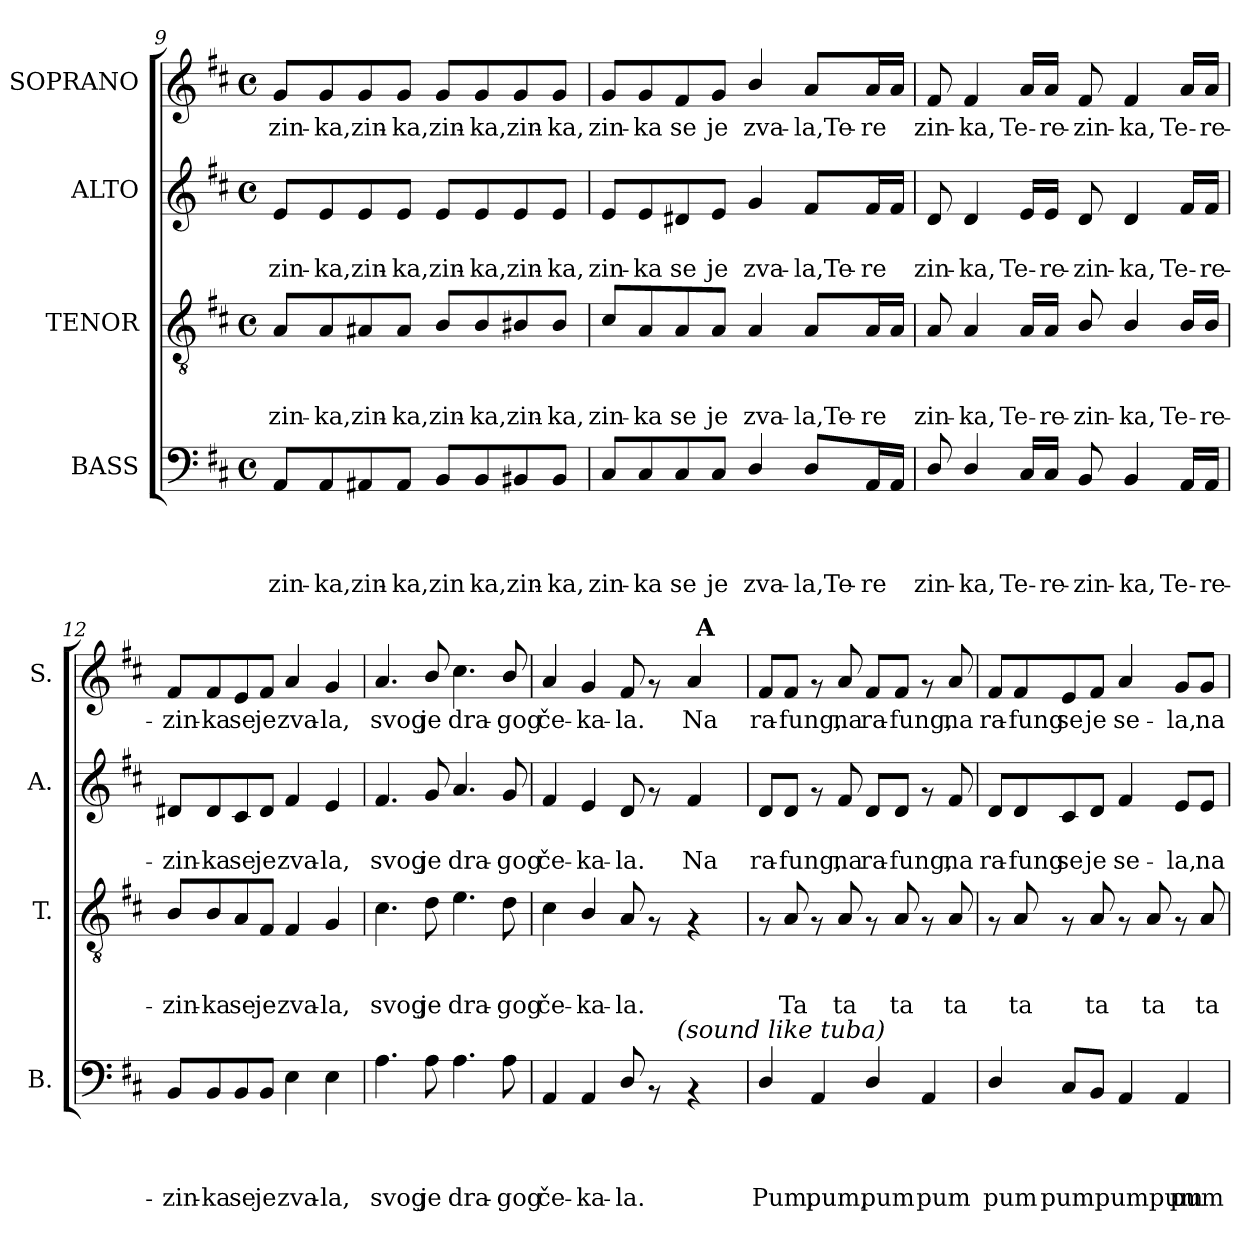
**kern	**text	**text	**text	**text	**kern	**text	**text	**text	**kern	**text	**text	**kern	**text
*part4	*part4	*part4	*part4	*part4	*part3	*part3	*part3	*part3	*part2	*part2	*part2	*part1	*part1
*staff4	*staff4	*staff4	*staff4	*staff4	*staff3	*staff3	*staff3	*staff3	*staff2	*staff2	*staff2	*staff1	*staff1
*I"BASS	*	*	*	*	*I"TENOR	*	*	*	*I"ALTO	*	*	*I"SOPRANO	*
*I'B.	*	*	*	*	*I'T.	*	*	*	*I'A.	*	*	*I'S.	*
*clefF4	*	*	*	*	*clefGv2	*	*	*	*clefG2	*	*	*clefG2	*
*k[f#c#]	*	*	*	*	*k[f#c#]	*	*	*	*k[f#c#]	*	*	*k[f#c#]	*
*D:	*	*	*	*	*D:	*	*	*	*D:	*	*	*D:	*
*M4/4	*	*	*	*	*M4/4	*	*	*	*M4/4	*	*	*M4/4	*
*met(c)	*	*	*	*	*met(c)	*	*	*	*met(c)	*	*	*met(c)	*
=9	=9	=9	=9	=9	=9	=9	=9	=9	=9	=9	=9	=9	=9
!	!	!	!	!LO:LY:b	!	!	!	!LO:LY:b	!	!	!LO:LY:b	!	!LO:LY:b
8AA/L	.	.	.	-zin-	8A/L	.	.	-zin-	8e/L	.	-zin-	8g/L	-zin-
!	!	!	!	!LO:LY:b	!	!	!	!LO:LY:b	!	!	!LO:LY:b	!	!LO:LY:b
8AA/	.	.	.	-ka,zin-	8A/	.	.	-ka,zin-	8e/	.	-ka,zin-	8g/	-ka,zin-
8AA#X/	.	.	.	.	8A#X/	.	.	.	8e/	.	.	8g/	.
!	!	!	!	!LO:LY:b	!	!	!	!LO:LY:b	!	!	!LO:LY:b	!	!LO:LY:b
8AA#/J	.	.	.	-ka,zin	8A#/J	.	.	-ka,zin-	8e/J	.	-ka,zin-	8g/J	-ka,zin-
8BB/L	.	.	.	.	8B/L	.	.	.	8e/L	.	.	8g/L	.
!	!	!	!	!LO:LY:b	!	!	!	!LO:LY:b	!	!	!LO:LY:b	!	!LO:LY:b
8BB/	.	.	.	ka,zin-	8B/	.	.	-ka,zin-	8e/	.	-ka,zin-	8g/	-ka,zin-
8BB#X/	.	.	.	.	8B#X/	.	.	.	8e/	.	.	8g/	.
!	!	!	!	!LO:LY:b	!	!	!	!LO:LY:b	!	!	!LO:LY:b	!	!LO:LY:b
8BB#/J	.	.	.	-ka,	8B#/J	.	.	-ka,	8e/J	.	-ka,	8g/J	-ka,
=10	=10	=10	=10	=10	=10	=10	=10	=10	=10	=10	=10	=10	=10
!	!	!	!	!LO:LY:b	!	!	!	!LO:LY:b	!	!	!LO:LY:b	!	!LO:LY:b
8C#/L	.	.	.	zin-	8c#/L	.	.	zin-	8e/L	.	zin-	8g/L	zin-
!	!	!	!	!LO:LY:b	!	!	!	!LO:LY:b	!	!	!LO:LY:b	!	!LO:LY:b
8C#/	.	.	.	-ka	8A/	.	.	-ka	8e/	.	-ka	8g/	-ka
!	!	!	!	!LO:LY:b	!	!	!	!LO:LY:b	!	!	!LO:LY:b	!	!LO:LY:b
8C#/	.	.	.	se	8A/	.	.	se	8d#X/	.	se	8f#/	se
!	!	!	!	!LO:LY:b	!	!	!	!LO:LY:b	!	!	!LO:LY:b	!	!LO:LY:b
8C#/J	.	.	.	je	8A/J	.	.	je	8e/J	.	je	8g/J	je
!	!	!	!	!LO:LY:b	!	!	!	!LO:LY:b	!	!	!LO:LY:b	!	!LO:LY:b
4D/	.	.	.	zva-	4A/	.	.	zva-	4g/	.	zva-	4b/	zva-
!	!	!	!	!LO:LY:b	!	!	!	!LO:LY:b	!	!	!LO:LY:b	!	!LO:LY:b
8D/L	.	.	.	-la,Te-	8A/L	.	.	-la,Te-	8f#/L	.	-la,Te-	8a/L	-la,Te-
!	!	!	!	!LO:LY:b	!	!	!	!LO:LY:b	!	!	!LO:LY:b	!	!LO:LY:b
16AA/L	.	.	.	-re	16A/L	.	.	-re	16f#/L	.	-re	16a/L	-re
16AA/JJ	.	.	.	.	16A/JJ	.	.	.	16f#/JJ	.	.	16a/JJ	.
!!LO:PB:g=z
=11	=11	=11	=11	=11	=11	=11	=11	=11	=11	=11	=11	=11	=11
!	!	!	!	!LO:LY:b	!	!	!	!LO:LY:b	!	!	!LO:LY:b	!	!LO:LY:b
8D/	.	.	.	zin-	8A/	.	.	zin-	8d/	.	zin-	8f#/	zin-
!	!	!	!	!LO:LY:b	!	!	!	!LO:LY:b	!	!	!LO:LY:b	!	!LO:LY:b
4D/	.	.	.	-ka,	4A/	.	.	-ka,	4d/	.	-ka,	4f#/	-ka,
!	!	!	!	!LO:LY:b	!	!	!	!LO:LY:b	!	!	!LO:LY:b	!	!LO:LY:b
16C#/LL	.	.	.	Te-	16A/LL	.	.	Te-	16e/LL	.	Te-	16a/LL	Te-
!	!	!	!	!LO:LY:b	!	!	!	!LO:LY:b	!	!	!LO:LY:b	!	!LO:LY:b
16C#/JJ	.	.	.	-re-	16A/JJ	.	.	-re-	16e/JJ	.	-re-	16a/JJ	-re-
!	!	!	!	!LO:LY:b	!	!	!	!LO:LY:b	!	!	!LO:LY:b	!	!LO:LY:b
8BB/	.	.	.	-zin-	8B/	.	.	-zin-	8d/	.	-zin-	8f#/	-zin-
!	!	!	!	!LO:LY:b	!	!	!	!LO:LY:b	!	!	!LO:LY:b	!	!LO:LY:b
4BB/	.	.	.	-ka,	4B/	.	.	-ka,	4d/	.	-ka,	4f#/	-ka,
!	!	!	!	!LO:LY:b	!	!	!	!LO:LY:b	!	!	!LO:LY:b	!	!LO:LY:b
16AA/LL	.	.	.	Te-	16B/LL	.	.	Te-	16f#/LL	.	Te-	16a/LL	Te-
!	!	!	!	!LO:LY:b	!	!	!	!LO:LY:b	!	!	!LO:LY:b	!	!LO:LY:b
16AA/JJ	.	.	.	-re-	16B/JJ	.	.	-re-	16f#/JJ	.	-re-	16a/JJ	-re-
=12	=12	=12	=12	=12	=12	=12	=12	=12	=12	=12	=12	=12	=12
!	!	!	!	!LO:LY:b	!	!	!	!LO:LY:b	!	!	!LO:LY:b	!	!LO:LY:b
8BB/L	.	.	.	-zin-	8B/L	.	.	-zin-	8d#X/L	.	-zin-	8f#/L	-zin-
!	!	!	!	!LO:LY:b	!	!	!	!LO:LY:b	!	!	!LO:LY:b	!	!LO:LY:b
8BB/	.	.	.	-ka	8B/	.	.	-ka	8d#/	.	-ka	8f#/	-ka
!	!	!	!	!LO:LY:b	!	!	!	!LO:LY:b	!	!	!LO:LY:b	!	!LO:LY:b
8BB/	.	.	.	se	8A/	.	.	se	8c#/	.	se	8e/	se
!	!	!	!	!LO:LY:b	!	!	!	!LO:LY:b	!	!	!LO:LY:b	!	!LO:LY:b
8BB/J	.	.	.	je	8F#/J	.	.	je	8d#/J	.	je	8f#/J	je
!	!	!	!	!LO:LY:b	!	!	!	!LO:LY:b	!	!	!LO:LY:b	!	!LO:LY:b
4E\	.	.	.	zva-	4F#/	.	.	zva-	4f#/	.	zva-	4a/	zva-
!	!	!	!	!LO:LY:b	!	!	!	!LO:LY:b	!	!	!LO:LY:b	!	!LO:LY:b
4E\	.	.	.	-la,	4G/	.	.	-la,	4e/	.	-la,	4g/	-la,
=13	=13	=13	=13	=13	=13	=13	=13	=13	=13	=13	=13	=13	=13
!	!	!	!	!LO:LY:b	!	!	!	!LO:LY:b	!	!	!LO:LY:b	!	!LO:LY:b
4.A\	.	.	.	svog	4.c#\	.	.	svog	4.f#/	.	svog	4.a/	svog
!	!	!	!	!LO:LY:b	!	!	!	!LO:LY:b	!	!	!LO:LY:b	!	!LO:LY:b
8A\	.	.	.	je	8d\	.	.	je	8g/	.	je	8b/	je
!	!	!	!	!LO:LY:b	!	!	!	!LO:LY:b	!	!	!LO:LY:b	!	!LO:LY:b
4.A\	.	.	.	dra-	4.e\	.	.	dra-	4.a/	.	dra-	4.cc#\	dra-
!	!	!	!	!LO:LY:b	!	!	!	!LO:LY:b	!	!	!LO:LY:b	!	!LO:LY:b
8A\	.	.	.	-gog	8d\	.	.	-gog	8g/	.	-gog	8b/	-gog
=14	=14	=14	=14	=14	=14	=14	=14	=14	=14	=14	=14	=14	=14
!	!	!	!	!LO:LY:b	!	!	!	!LO:LY:b	!	!	!LO:LY:b	!	!LO:LY:b
*^	*	*	*	*	*	*	*	*	*	*	*	*^	*
4AA/	2ryy	.	.	.	če-	4c#\	.	.	če-	4f#/	.	če-	4a/	3%2ryy	če-
!	!	!	!	!	!LO:LY:b	!	!	!	!LO:LY:b	!	!	!LO:LY:b	!	!	!LO:LY:b
4AA/	.	.	.	.	-ka-	4B/	.	.	-ka-	4e/	.	-ka-	4g/	.	-ka-
!	!	!	!	!	!LO:LY:b	!	!	!	!LO:LY:b	!	!	!LO:LY:b	!	!	!LO:LY:b
8D/	8..ryy	.	.	.	-la.	8A/	.	.	-la.	8d/	.	-la.	8f#/	.	-la.
8rAA	.	.	.	.	.	8rF	.	.	.	8rf	.	.	8rf	.	.
.	.	.	.	.	.	.	.	.	.	.	.	.	.	12ryy	.
!	!LO:TX:a:i:t=(sound like tuba)	!	!	!	!	!	!	!	!	!	!	!	!	!	!
.	4ryy	.	.	.	.	.	.	.	.	.	.	.	.	.	.
!	!	!	!	!	!	!	!	!	!	!	!	!LO:LY:b	!	!	!LO:LY:b
4rAA	.	.	.	.	.	4rF	.	.	.	4f#/	.	Na	4a/	48ryy	Na
!	!	!	!	!	!	!	!	!	!	!	!	!	!	!LO:TX:a:B:t=A	!
.	.	.	.	.	.	.	.	.	.	.	.	.	.	6ryy	.
.	.	.	.	.	.	.	.	.	.	.	.	.	.	24.ryy	.
.	32ryy	.	.	.	.	.	.	.	.	.	.	.	.	.	.
=15	=15	=15	=15	=15	=15	=15	=15	=15	=15	=15	=15	=15	=15	=15	=15
!	!	!	!	!	!LO:LY:b	!	!	!	!	!	!	!LO:LY:b	!	!	!LO:LY:b
*v	*v	*	*	*	*	*	*	*	*	*	*	*	*v	*v	*
4D/	.	.	.	Pum,	8rF	.	.	.	8d/L	.	ra-	8f#/L	ra-
!	!	!	!	!	!	!	!	!LO:LY:b	!	!	!LO:LY:b	!	!LO:LY:b
.	.	.	.	.	8A/	.	.	Ta	8d/J	.	-fung,	8f#/J	-fung,
!	!	!	!	!LO:LY:b	!	!	!	!	!	!	!	!	!
4AA/	.	.	.	pum,	8rF	.	.	.	8rf	.	.	8rf	.
!	!	!	!	!	!	!	!	!LO:LY:b	!	!	!LO:LY:b	!	!LO:LY:b
.	.	.	.	.	8A/	.	.	ta	8f#/	.	na	8a/	na
!	!	!	!	!LO:LY:b	!	!	!	!	!	!	!LO:LY:b	!	!LO:LY:b
4D/	.	.	.	pum	8rF	.	.	.	8d/L	.	ra-	8f#/L	ra-
!	!	!	!	!	!	!	!	!LO:LY:b	!	!	!LO:LY:b	!	!LO:LY:b
.	.	.	.	.	8A/	.	.	ta	8d/J	.	-fung,	8f#/J	-fung,
!	!	!	!	!LO:LY:b	!	!	!	!	!	!	!	!	!
4AA/	.	.	.	pum	8rF	.	.	.	8rf	.	.	8rf	.
!	!	!	!	!	!	!	!	!LO:LY:b	!	!	!LO:LY:b	!	!LO:LY:b
.	.	.	.	.	8A/	.	.	ta	8f#/	.	na	8a/	na
!!LO:PB:g=z
=16	=16	=16	=16	=16	=16	=16	=16	=16	=16	=16	=16	=16	=16
!	!	!	!	!LO:LY:b	!	!	!	!	!	!	!LO:LY:b	!	!LO:LY:b
4D/	.	.	.	pum	8rF	.	.	.	8d/L	.	ra-	8f#/L	ra-
!	!	!	!	!	!	!	!	!LO:LY:b	!	!	!LO:LY:b	!	!LO:LY:b
.	.	.	.	.	8A/	.	.	ta	8d/	.	-fung	8f#/	-fung
!	!	!	!	!LO:LY:b	!	!	!	!	!	!	!LO:LY:b	!	!LO:LY:b
8C#/L	.	.	.	pumpumpum	8rF	.	.	.	8c#/	.	se	8e/	se
!	!	!	!	!	!	!	!	!LO:LY:b	!	!	!LO:LY:b	!	!LO:LY:b
8BB/J	.	.	.	.	8A/	.	.	ta	8d/J	.	je	8f#/J	je
!	!	!	!	!	!	!	!	!	!	!	!LO:LY:b	!	!LO:LY:b
4AA/	.	.	.	.	8rF	.	.	.	4f#/	.	se-	4a/	se-
!	!	!	!	!	!	!	!	!LO:LY:b	!	!	!	!	!
.	.	.	.	.	8A/	.	.	ta	.	.	.	.	.
!	!	!	!	!LO:LY:b	!	!	!	!	!	!	!LO:LY:b	!	!LO:LY:b
4AA/	.	.	.	pum	8rF	.	.	.	8e/L	.	-la,	8g/L	-la,
!	!	!	!	!	!	!	!	!LO:LY:b	!	!	!LO:LY:b	!	!LO:LY:b
.	.	.	.	.	8A/	.	.	ta	8e/J	.	na	8g/J	na
=	=	=	=	=	=	=	=	=	=	=	=	=	=
*-	*-	*-	*-	*-	*-	*-	*-	*-	*-	*-	*-	*-	*-
